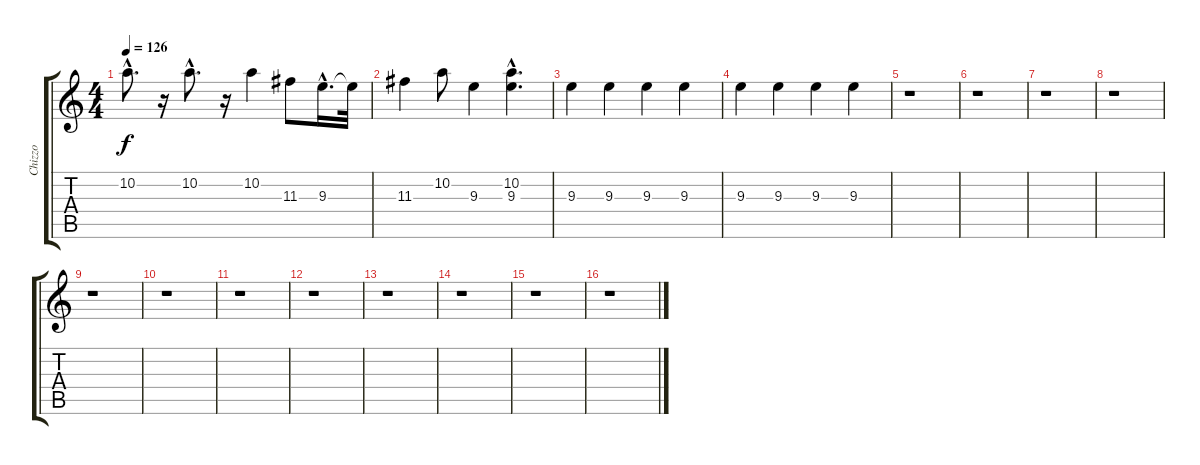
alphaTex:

\track ("Chizzo" "Chizzo") {instrument distortionguitar}
\staff {score tabs}
\tuning (E4 B3 G3 D3 A2 E2) {hide}
\ts (4 4)
\tempo 126
\clef g2
\ks c
10.2{hac t}.8{d dy f} r.16 10.2{hac}.8{d} r.16 10.2.4 11.3.8 9.3{hac}.16{d} 9.3{t}.32 |
11.3.4 10.2.8 9.3.4 (10.2{hac} 9.3{hac}).4{d} |
9.3.4 9.3.4 9.3.4 9.3.4 |
9.3.4 9.3.4 9.3.4 9.3.4 |
r.1 |
r.1 |
r.1 |
r.1 |
r.1 |
r.1 |
r.1 |
r.1 |
r.1 |
r.1 |
r.1 |
r.1
